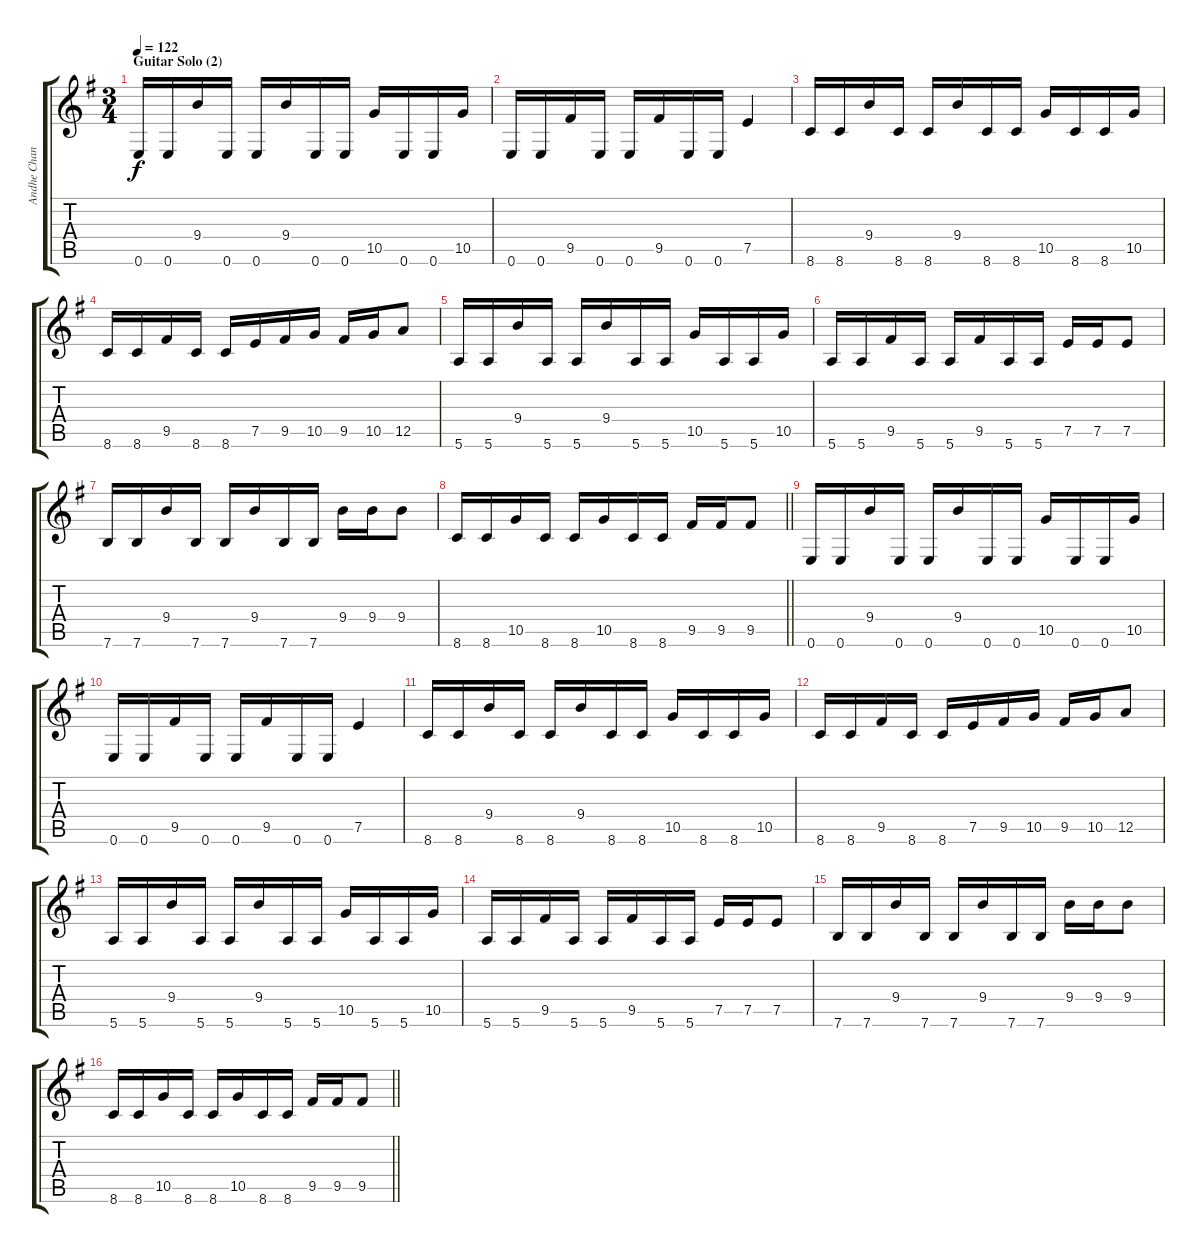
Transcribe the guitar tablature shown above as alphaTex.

\track ("Andhe Chandler - guitar" "Andhe Chan") {instrument distortionguitar}
\staff {score tabs}
\tuning (E4 B3 G3 D3 A2 E2) {hide}
\ts (3 4)
\section ("" "Guitar Solo (2)")
\tempo 122
\clef g2
\ks eminor
0.6.16{dy f} 0.6.16 9.4.16 0.6.16 0.6.16 9.4.16 0.6.16 0.6.16 10.5.16 0.6.16 0.6.16 10.5.16 |
0.6.16 0.6.16 9.5.16 0.6.16 0.6.16 9.5.16 0.6.16 0.6.16 7.5.4 |
8.6.16 8.6.16 9.4.16 8.6.16 8.6.16 9.4.16 8.6.16 8.6.16 10.5.16 8.6.16 8.6.16 10.5.16 |
8.6.16 8.6.16 9.5.16 8.6.16 8.6.16 7.5.16 9.5.16 10.5.16 9.5.16 10.5.16 12.5.8 |
5.6.16 5.6.16 9.4.16 5.6.16 5.6.16 9.4.16 5.6.16 5.6.16 10.5.16 5.6.16 5.6.16 10.5.16 |
5.6.16 5.6.16 9.5.16 5.6.16 5.6.16 9.5.16 5.6.16 5.6.16 7.5.16 7.5.16 7.5.8 |
7.6.16 7.6.16 9.4.16 7.6.16 7.6.16 9.4.16 7.6.16 7.6.16 9.4.16 9.4.16 9.4.8 |
\barLineRight lightlight
8.6.16 8.6.16 10.5.16 8.6.16 8.6.16 10.5.16 8.6.16 8.6.16 9.5.16 9.5.16 9.5.8 |
\section ("" "")
0.6.16 0.6.16 9.4.16 0.6.16 0.6.16 9.4.16 0.6.16 0.6.16 10.5.16 0.6.16 0.6.16 10.5.16 |
0.6.16 0.6.16 9.5.16 0.6.16 0.6.16 9.5.16 0.6.16 0.6.16 7.5.4 |
8.6.16 8.6.16 9.4.16 8.6.16 8.6.16 9.4.16 8.6.16 8.6.16 10.5.16 8.6.16 8.6.16 10.5.16 |
8.6.16 8.6.16 9.5.16 8.6.16 8.6.16 7.5.16 9.5.16 10.5.16 9.5.16 10.5.16 12.5.8 |
5.6.16 5.6.16 9.4.16 5.6.16 5.6.16 9.4.16 5.6.16 5.6.16 10.5.16 5.6.16 5.6.16 10.5.16 |
5.6.16 5.6.16 9.5.16 5.6.16 5.6.16 9.5.16 5.6.16 5.6.16 7.5.16 7.5.16 7.5.8 |
7.6.16 7.6.16 9.4.16 7.6.16 7.6.16 9.4.16 7.6.16 7.6.16 9.4.16 9.4.16 9.4.8 |
\barLineRight lightlight
8.6.16 8.6.16 10.5.16 8.6.16 8.6.16 10.5.16 8.6.16 8.6.16 9.5.16 9.5.16 9.5.8
